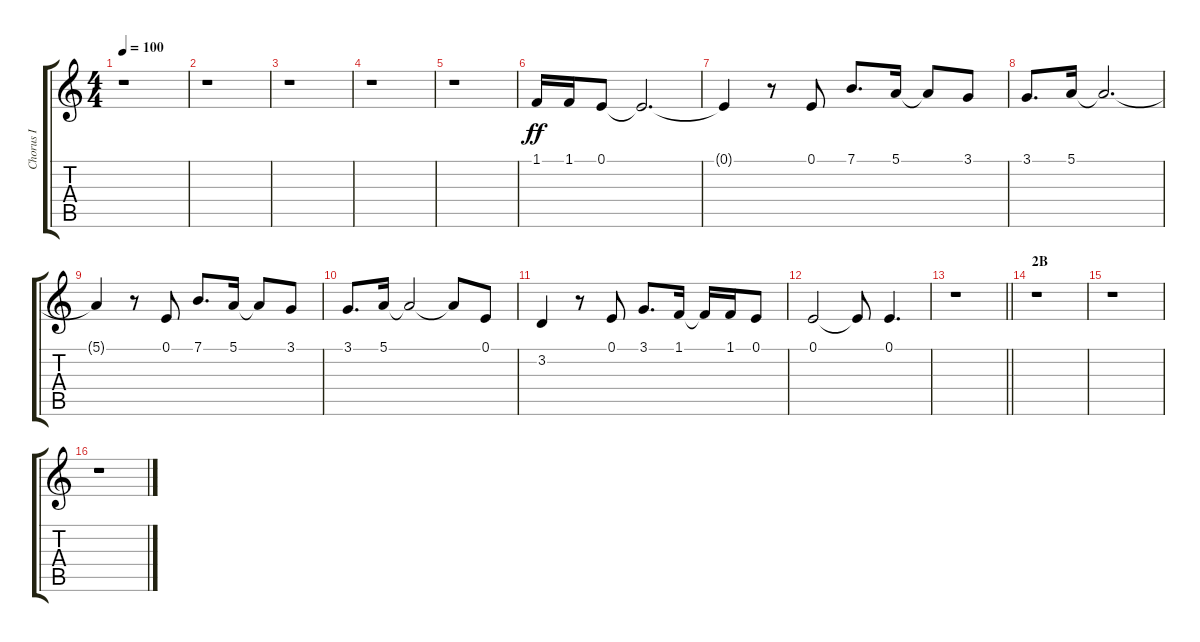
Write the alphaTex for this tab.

\track ("Chorus I" "Chorus I") {instrument voiceoohs}
\staff {score tabs}
\tuning (E4 B3 G3 D3 A2 E2) {hide}
\ts (4 4)
\tempo 100
\clef g2
\ks c
r.1{dy ff} |
r.1 |
r.1 |
r.1 |
r.1 |
1.1.16 1.1.16 0.1.8 0.1{t}.2{d} |
0.1{t}.4 r.8 0.1.8 7.1.8{d} 5.1.16 5.1{t}.8 3.1.8 |
3.1.8{d} 5.1.16 5.1{t}.2{d} |
5.1{t}.4 r.8 0.1.8 7.1.8{d} 5.1.16 5.1{t}.8 3.1.8 |
3.1.8{d} 5.1.16 5.1{t}.2 5.1{t}.8 0.1.8 |
3.2.4 r.8 0.1.8 3.1.8{d} 1.1.16 1.1{t}.16 1.1.16 0.1.8 |
0.1.2 0.1{t}.8 0.1.4{d} |
\barLineRight lightlight
r.1 |
\section ("" "2B")
r.1 |
r.1 |
r.1
